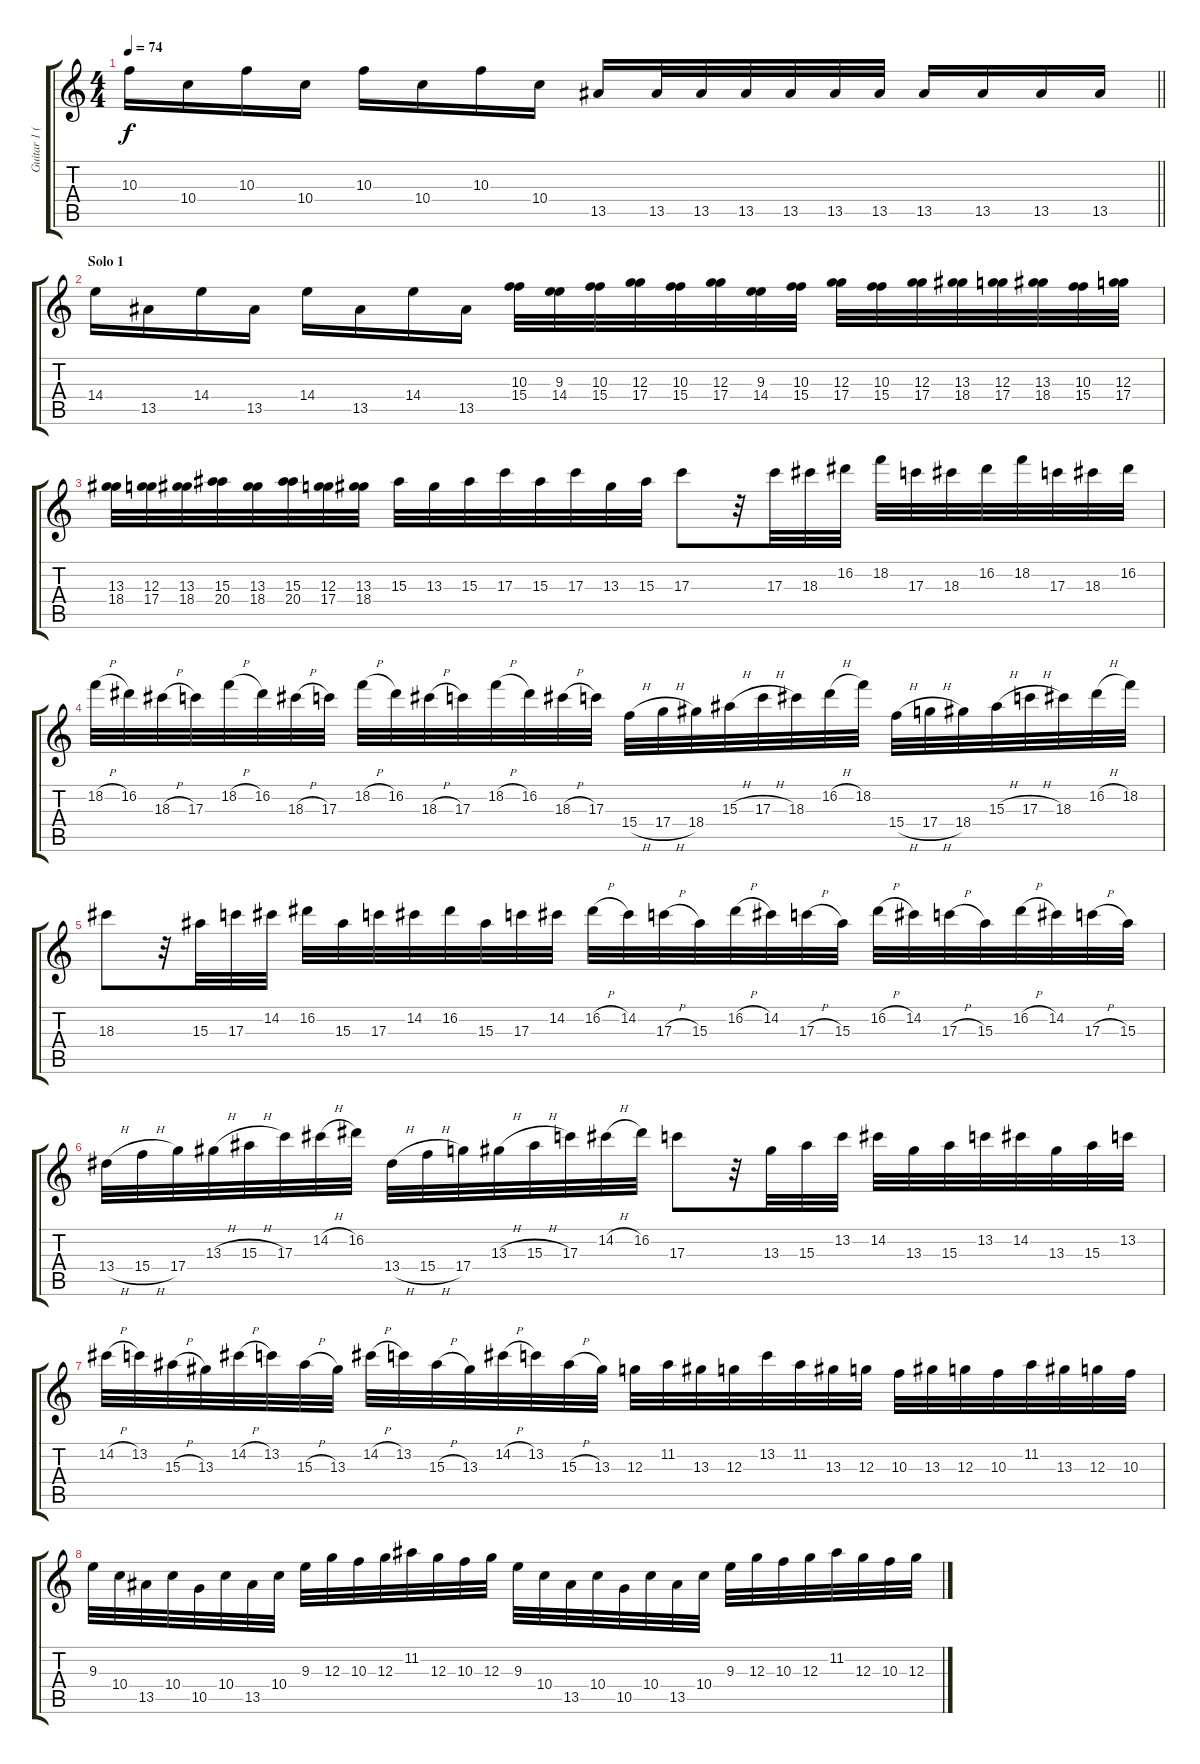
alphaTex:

\track ("Guitar 1 (Lead)" "Guitar 1 (") {instrument distortionguitar}
\staff {score tabs}
\tuning (E4 B3 G3 D3 A2 E2) {hide}
\ts (4 4)
\tempo 74
\clef g2
\barLineRight lightlight
\ks c
10.3.16{dy f} 10.4.16 10.3.16 10.4.16 10.3.16 10.4.16 10.3.16 10.4.16 13.5.16 13.5.32 13.5.32 13.5.32 13.5.32 13.5.32 13.5.32 13.5.16 13.5.16 13.5.16 13.5.16 |
\section ("" "Solo 1")
14.4.16 13.5.16 14.4.16 13.5.16 14.4.16 13.5.16 14.4.16 13.5.16 (10.3 15.4).32 (9.3 14.4).32 (10.3 15.4).32 (12.3 17.4).32 (10.3 15.4).32 (12.3 17.4).32 (9.3 14.4).32 (10.3 15.4).32 (12.3 17.4).32 (10.3 15.4).32 (12.3 17.4).32 (13.3 18.4).32 (12.3 17.4).32 (13.3 18.4).32 (10.3 15.4).32 (12.3 17.4).32 |
(13.3 18.4).32 (12.3 17.4).32 (13.3 18.4).32 (15.3 20.4).32 (13.3 18.4).32 (15.3 20.4).32 (12.3 17.4).32 (13.3 18.4).32 15.3.32 13.3.32 15.3.32 17.3.32 15.3.32 17.3.32 13.3.32 15.3.32 17.3.8 r.32 17.3.32 18.3.32 16.2.32 18.2.32 17.3.32 18.3.32 16.2.32 18.2.32 17.3.32 18.3.32 16.2.32 |
18.2{h}.32 16.2.32 18.3{h}.32 17.3.32 18.2{h}.32 16.2.32 18.3{h}.32 17.3.32 18.2{h}.32 16.2.32 18.3{h}.32 17.3.32 18.2{h}.32 16.2.32 18.3{h}.32 17.3.32 15.4{h}.32 17.4{h}.32 18.4.32 15.3{h}.32 17.3{h}.32 18.3.32 16.2{h}.32 18.2.32 15.4{h}.32 17.4{h}.32 18.4.32 15.3{h}.32 17.3{h}.32 18.3.32 16.2{h}.32 18.2.32 |
18.3.8 r.32 15.3.32 17.3.32 14.2.32 16.2.32 15.3.32 17.3.32 14.2.32 16.2.32 15.3.32 17.3.32 14.2.32 16.2{h}.32 14.2.32 17.3{h}.32 15.3.32 16.2{h}.32 14.2.32 17.3{h}.32 15.3.32 16.2{h}.32 14.2.32 17.3{h}.32 15.3.32 16.2{h}.32 14.2.32 17.3{h}.32 15.3.32 |
13.4{h}.32 15.4{h}.32 17.4.32 13.3{h}.32 15.3{h}.32 17.3.32 14.2{h}.32 16.2.32 13.4{h}.32 15.4{h}.32 17.4.32 13.3{h}.32 15.3{h}.32 17.3.32 14.2{h}.32 16.2.32 17.3.8 r.32 13.3.32 15.3.32 13.2.32 14.2.32 13.3.32 15.3.32 13.2.32 14.2.32 13.3.32 15.3.32 13.2.32 |
14.2{h}.32 13.2.32 15.3{h}.32 13.3.32 14.2{h}.32 13.2.32 15.3{h}.32 13.3.32 14.2{h}.32 13.2.32 15.3{h}.32 13.3.32 14.2{h}.32 13.2.32 15.3{h}.32 13.3.32 12.3.32 11.2.32 13.3.32 12.3.32 13.2.32 11.2.32 13.3.32 12.3.32 10.3.32 13.3.32 12.3.32 10.3.32 11.2.32 13.3.32 12.3.32 10.3.32 |
9.3.32 10.4.32 13.5.32 10.4.32 10.5.32 10.4.32 13.5.32 10.4.32 9.3.32 12.3.32 10.3.32 12.3.32 11.2.32 12.3.32 10.3.32 12.3.32 9.3.32 10.4.32 13.5.32 10.4.32 10.5.32 10.4.32 13.5.32 10.4.32 9.3.32 12.3.32 10.3.32 12.3.32 11.2.32 12.3.32 10.3.32 12.3.32
